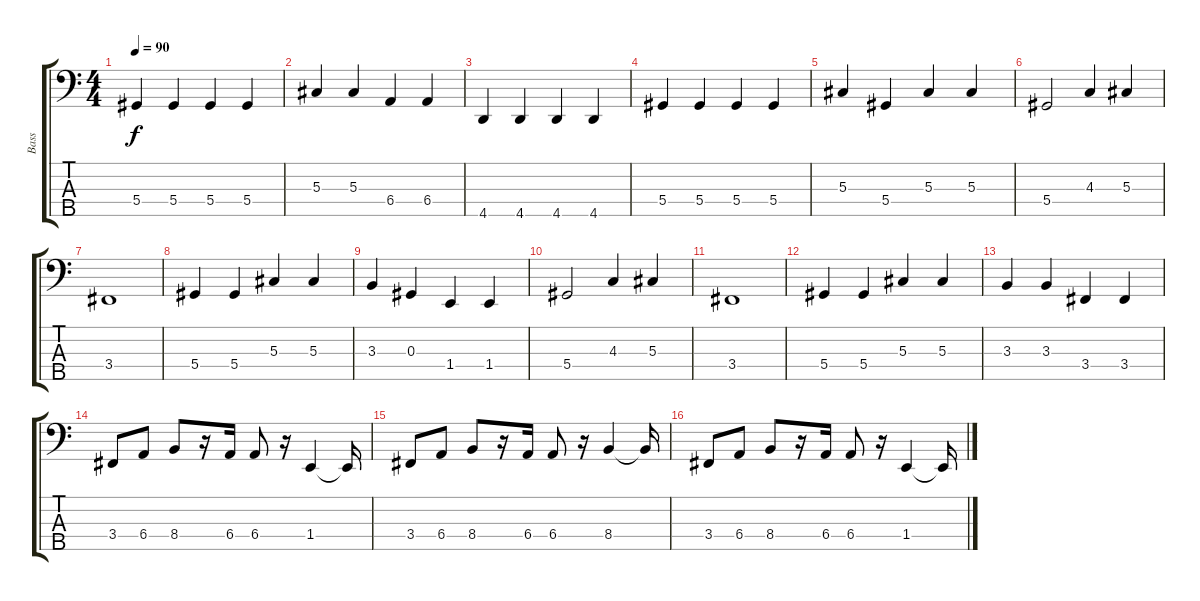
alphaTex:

\track ("Bass" "Bass") {instrument electricbassfinger}
\staff {score tabs}
\tuning (Gb2 Db2 Ab1 Eb1 Bb0) {hide}
\ts (4 4)
\tempo 90
\clef f4
\ks c
5.4.4{dy f} 5.4.4 5.4.4 5.4.4 |
5.3.4 5.3.4 6.4.4 6.4.4 |
4.5.4 4.5.4 4.5.4 4.5.4 |
5.4.4 5.4.4 5.4.4 5.4.4 |
5.3.4 5.4.4 5.3.4 5.3.4 |
5.4.2 4.3.4 5.3.4 |
3.4.1 |
5.4.4 5.4.4 5.3.4 5.3.4 |
3.3.4 0.3.4 1.4.4 1.4.4 |
5.4.2 4.3.4 5.3.4 |
3.4.1 |
5.4.4 5.4.4 5.3.4 5.3.4 |
3.3.4 3.3.4 3.4.4 3.4.4 |
3.4.8 6.4.8 8.4.8 r.16 6.4.16 6.4.8 r.16 1.4.4 1.4{t}.16 |
3.4.8 6.4.8 8.4.8 r.16 6.4.16 6.4.8 r.16 8.4.4 8.4{t}.16 |
3.4.8 6.4.8 8.4.8 r.16 6.4.16 6.4.8 r.16 1.4.4 1.4{t}.16
